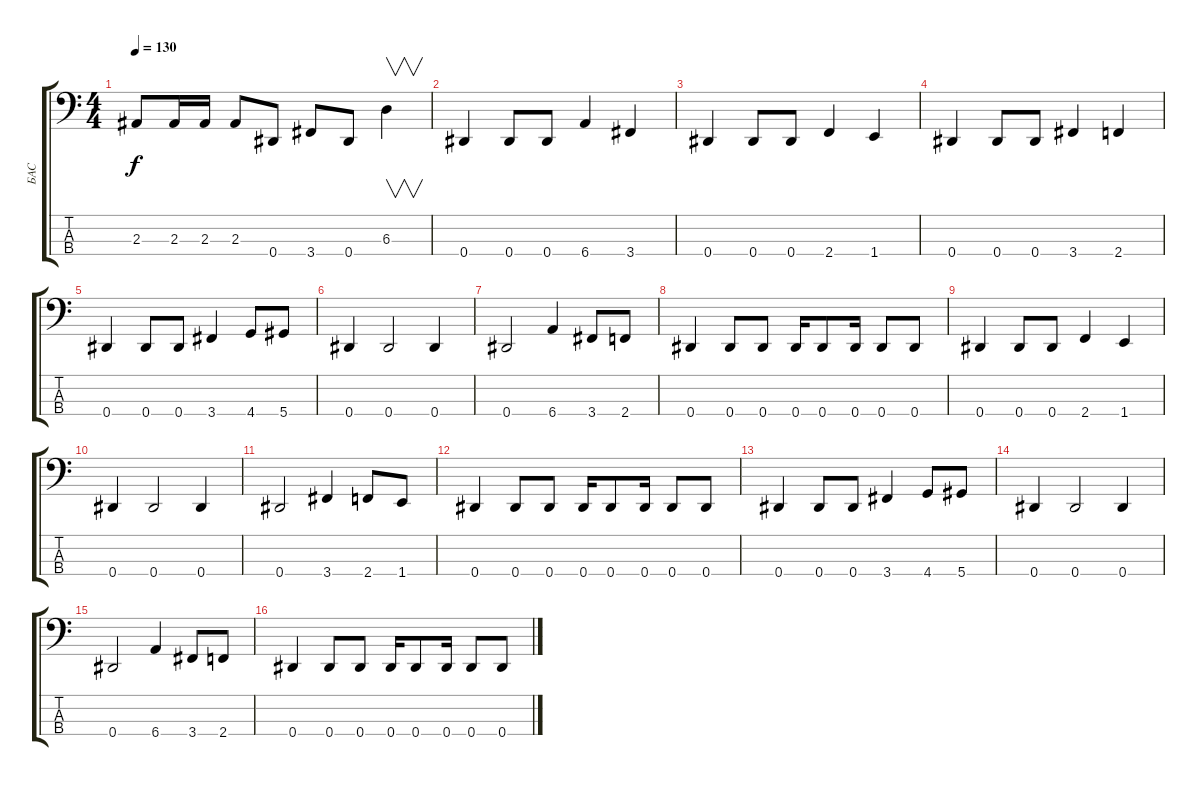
\track ("БАС" "БАС") {instrument electricbassfinger}
\staff {score tabs}
\tuning (Gb2 Db2 Ab1 Eb1) {hide}
\ts (4 4)
\tempo 130
\clef f4
\ks c
2.3.8{dy f} 2.3.16 2.3.16 2.3.8 0.4.8 3.4.8 0.4.8 6.3.4{v} |
0.4.4 0.4.8 0.4.8 6.4.4 3.4.4 |
0.4.4 0.4.8 0.4.8 2.4.4 1.4.4 |
0.4.4 0.4.8 0.4.8 3.4.4 2.4.4 |
0.4.4 0.4.8 0.4.8 3.4.4 4.4.8 5.4.8 |
0.4.4 0.4.2 0.4.4 |
0.4.2 6.4.4 3.4.8 2.4.8 |
0.4.4 0.4.8 0.4.8 0.4.16 0.4.8 0.4.16 0.4.8 0.4.8 |
0.4.4 0.4.8 0.4.8 2.4.4 1.4.4 |
0.4.4 0.4.2 0.4.4 |
0.4.2 3.4.4 2.4.8 1.4.8 |
0.4.4 0.4.8 0.4.8 0.4.16 0.4.8 0.4.16 0.4.8 0.4.8 |
0.4.4 0.4.8 0.4.8 3.4.4 4.4.8 5.4.8 |
0.4.4 0.4.2 0.4.4 |
0.4.2 6.4.4 3.4.8 2.4.8 |
0.4.4 0.4.8 0.4.8 0.4.16 0.4.8 0.4.16 0.4.8 0.4.8
